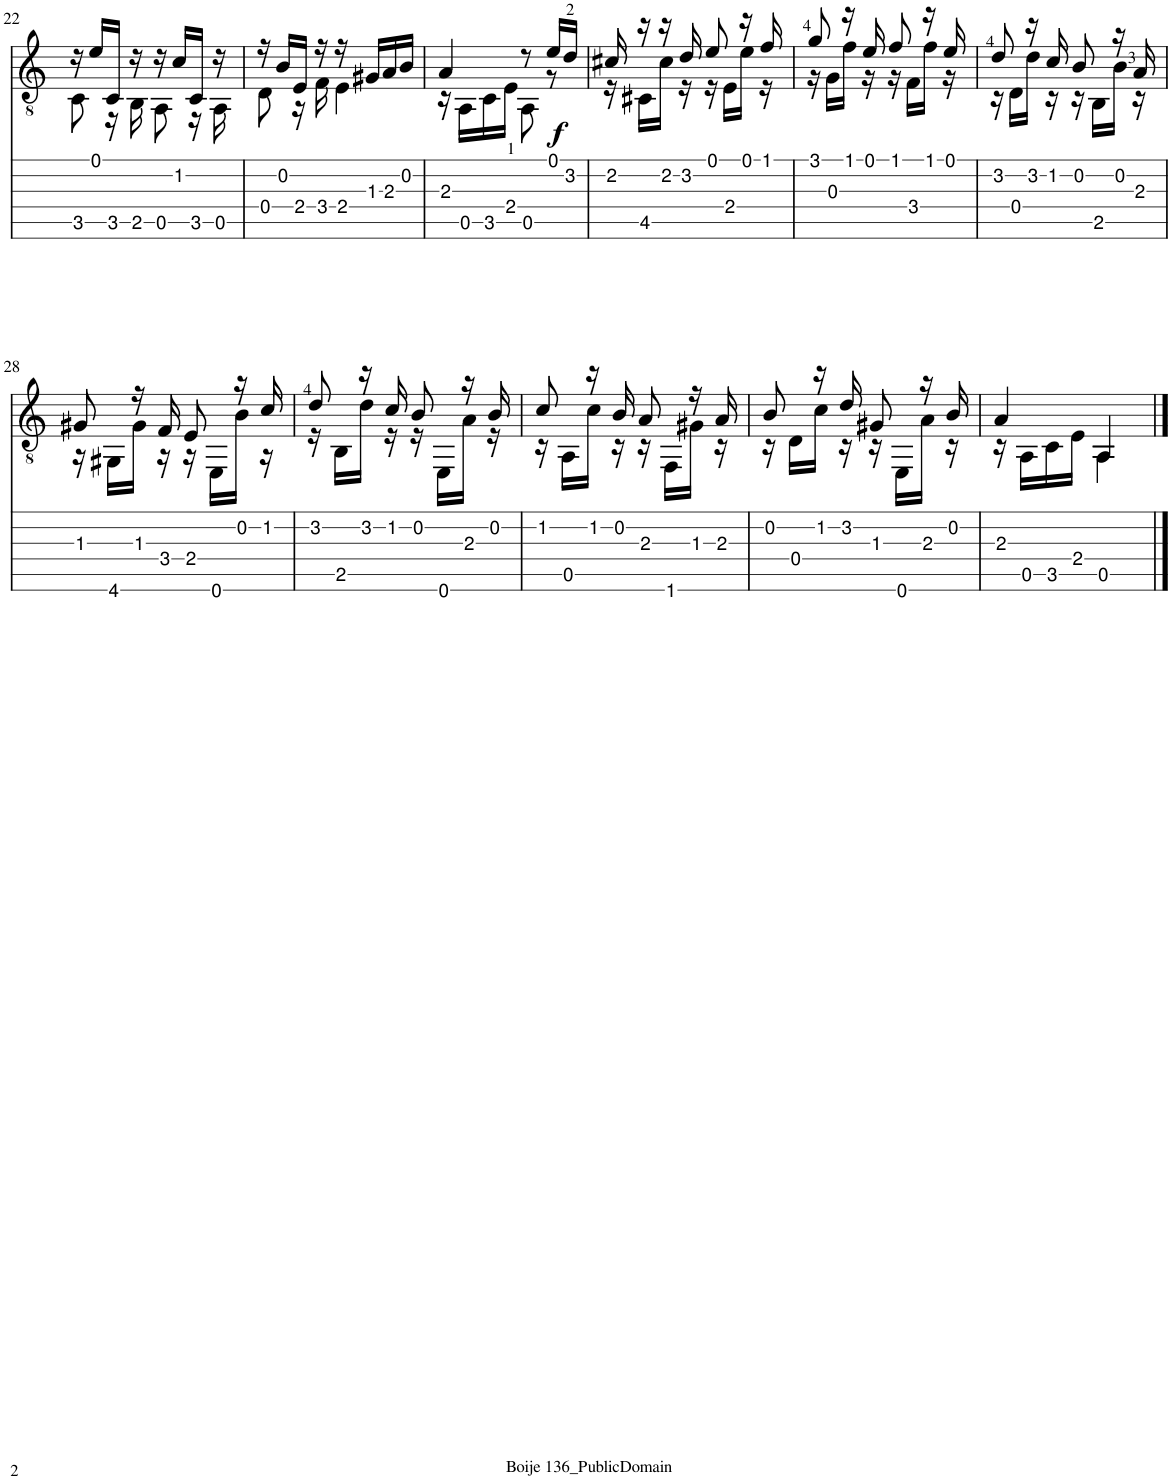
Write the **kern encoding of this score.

**kern	**kern	**dynam
*part1	*part1	*part1
*staff2	*staff1	*staff1/2
*I"Guitar	*	*
*I'Guit.	*	*
!!LO:PB:g=z
*	*clefGv2	*
*k[]	*k[]	*
*M2/4	*M2/4	*
=22	=22	=22
*^	*^	*
16r	8C	16r	8C\	.
16eLL	.	16e/LL	.	.
16CJJ	16r	16C/JJ	16r	.
16r	16BB	16r	16BB\	.
16r	8AA	16r	8AA\	.
16cLL	.	16c/LL	.	.
16CJJ	16r	16C/JJ	16r	.
16r	16AA	16r	16AA\	.
=23	=23	=23	=23	=23
16r	8D	16r	8D\	.
16BLL	.	16B/LL	.	.
16EJJ	16r	16E/JJ	16r	.
16r	16F	16r	16F\	.
16r	4E	16r	4E\	.
16G#LL	.	16G#X/LL	.	.
16A	.	16A/	.	.
16BJJ	.	16B/JJ	.	.
=24	=24	=24	=24	=24
4A	16r	4A/	16r	.
.	16AALL	.	16AA\LL	.
.	16C	.	16C\	.
.	16EJJ	.	16E\JJ	.
8r	8AA	8r	8AA\	.
!	!	!	!	!LO:DY:a=2
16eLL	8r	16e/LL	8r	f
16dJJ	.	16d/JJ	.	.
=25	=25	=25	=25	=25
16c#	16r	16c#X/	16r	.
16r	16C#LL	16r	16C#X\LL	.
16r	16c#JJ	16r	16c#\JJ	.
16d	16r	16d/	16r	.
8e	16r	8e/	16r	.
.	16ELL	.	16E\LL	.
16r	16eJJ	16r	16e\JJ	.
16f	16r	16f/	16r	.
=26	=26	=26	=26	=26
8g	16r	8g/	16r	.
.	16GLL	.	16G\LL	.
16r	16fJJ	16r	16f\JJ	.
16e	16r	16e/	16r	.
8f	16r	8f/	16r	.
.	16FLL	.	16F\LL	.
16r	16fJJ	16r	16f\JJ	.
16e	16r	16e/	16r	.
=27	=27	=27	=27	=27
8d	16r	8d/	16r	.
.	16DLL	.	16D\LL	.
16r	16dJJ	16r	16d\JJ	.
16c	16r	16c/	16r	.
8B	16r	8B/	16r	.
.	16BBLL	.	16BB\LL	.
16r	16BJJ	16r	16B\JJ	.
16A	16r	16A/	16r	.
!!LO:LB:g=z	!!
=28	=28	=28	=28	=28
8G#	16r	8G#X/	16r	.
.	16GG#LL	.	16GG#X\LL	.
16r	16G#JJ	16r	16G#\JJ	.
16F	16r	16F/	16r	.
8E	16r	8E/	16r	.
.	16EELL	.	16EE\LL	.
16r	16BJJ	16r	16B\JJ	.
16c	16r	16c/	16r	.
=29	=29	=29	=29	=29
8d	16r	8d/	16r	.
.	16BBLL	.	16BB\LL	.
16r	16dJJ	16r	16d\JJ	.
16c	16r	16c/	16r	.
8B	16r	8B/	16r	.
.	16EELL	.	16EE\LL	.
16r	16AJJ	16r	16A\JJ	.
16B	16r	16B/	16r	.
=30	=30	=30	=30	=30
8c	16r	8c/	16r	.
.	16AALL	.	16AA\LL	.
16r	16cJJ	16r	16c\JJ	.
16B	16r	16B/	16r	.
8A	16r	8A/	16r	.
.	16FFLL	.	16FF\LL	.
16r	16G#JJ	16r	16G#X\JJ	.
16A	16r	16A/	16r	.
=31	=31	=31	=31	=31
8B	16r	8B/	16r	.
.	16DLL	.	16D\LL	.
16r	16cJJ	16r	16c\JJ	.
16d	16r	16d/	16r	.
8G#	16r	8G#X/	16r	.
.	16EELL	.	16EE\LL	.
16r	16AJJ	16r	16A\JJ	.
16B	16r	16B/	16r	.
=32	=32	=32	=32	=32
4A	16r	4A/	16r	.
.	16AALL	.	16AA\LL	.
.	16C	.	16C\	.
.	16EJJ	.	16E\JJ	.
4AA	4AA	4AA/	4AA\	.
*v	*v	*	*	*
*	*v	*v	*
==	==	==
*-	*-	*-
